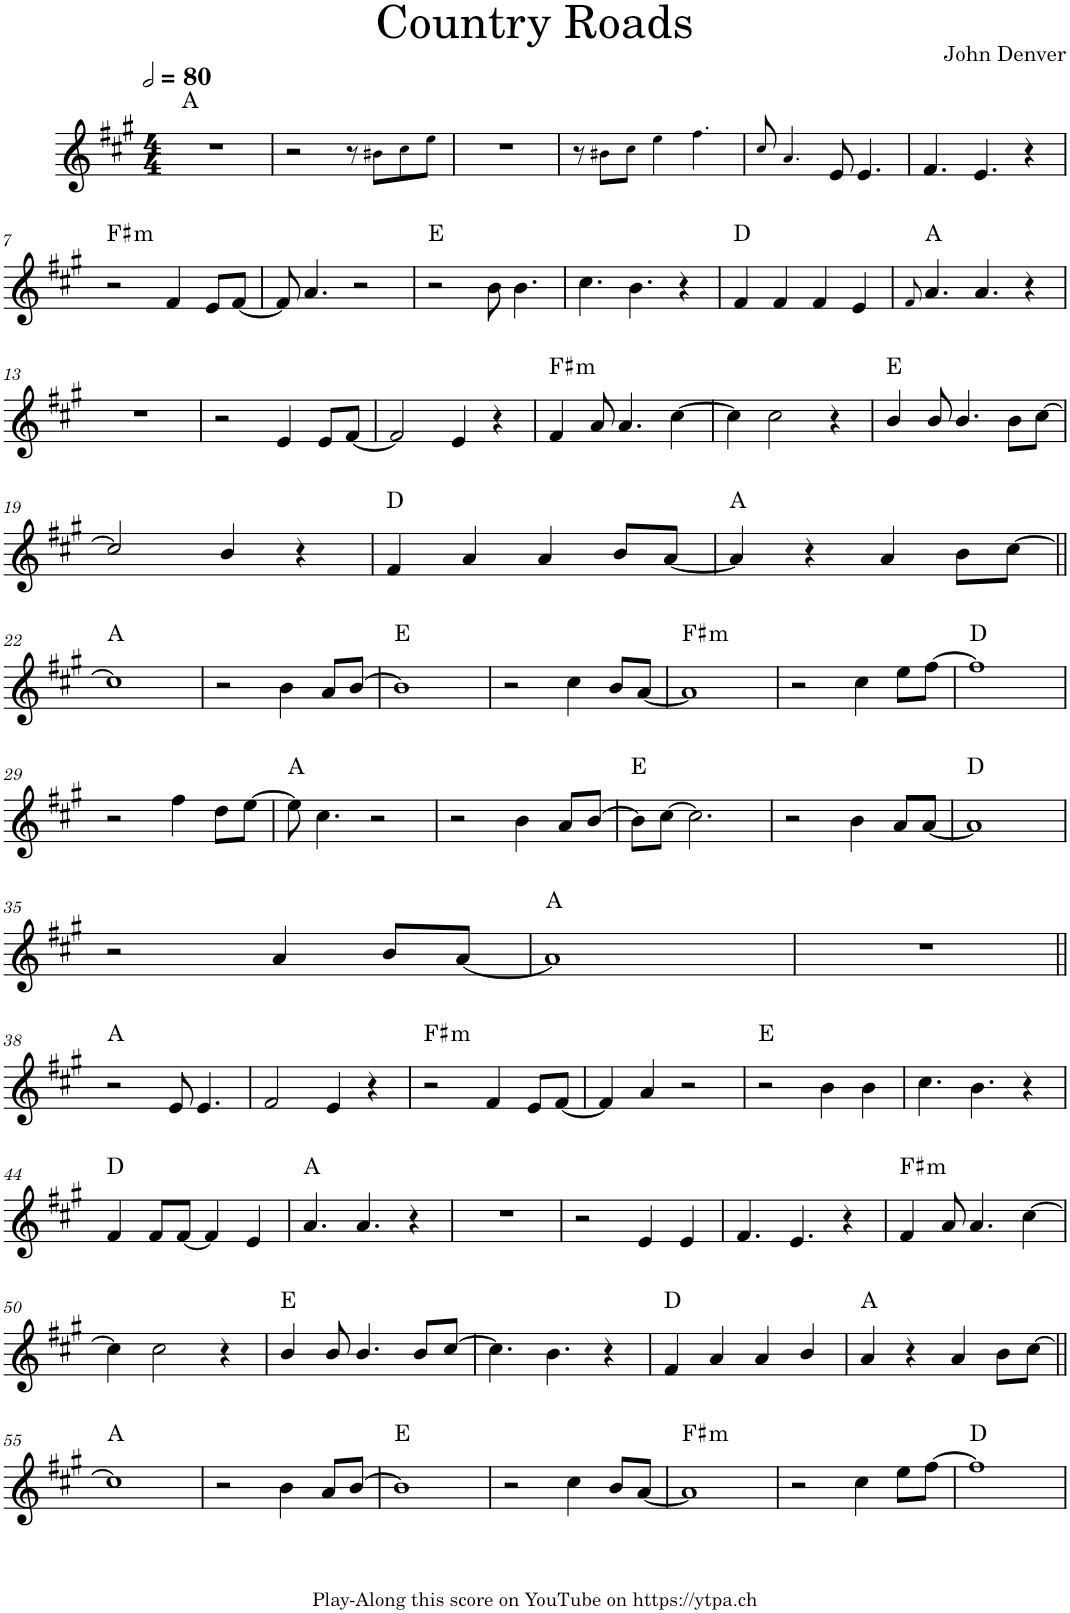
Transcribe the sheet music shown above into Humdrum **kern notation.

**kern	**harte
*part1	*part1
*staff1	*
*I"Piano	*
*I'Pno.	*
*clefG2	*
*k[f#c#g#]	*
*M4/4	*
*MM160	*
=1	=1
1r	A:maj
=2	=2
2r	.
8r	.
8b#X!\L	.
8cc#!\	.
8ee!\J	.
=3	=3
1r	.
=4	=4
8r	.
8b#X!\L	.
8cc#!\J	.
4ee!\	.
4.ff#!\	.
=5	=5
8cc#!/	.
4.a!/	.
8e/	.
4.e/	.
=6	=6
4.f#/	.
4.e/	.
4r	.
!!LO:LB:g=z
=7	=7
!	!LO:H:kt=m
2r	F#:min
4f#/	.
8e/L	.
[8f#/J	.
=8	=8
8f#/]	.
4.a/	.
2r	.
=9	=9
2r	E:maj
8b\	.
4.b\	.
=10	=10
4.cc#\	.
4.b\	.
4r	.
=11	=11
4f#/	D:maj
4f#/	.
4f#/	.
4e/	.
=12	=12
8qf#/	.
4.a/	A:maj
4.a/	.
4r	.
!!LO:LB:g=z
=13	=13
1r	.
=14	=14
2r	.
4e/	.
8e/L	.
[8f#/J	.
=15	=15
2f#/]	.
4e/	.
4r	.
=16	=16
!	!LO:H:kt=m
4f#/	F#:min
8a/	.
4.a/	.
[4cc#\	.
=17	=17
4cc#\]	.
2cc#\	.
4r	.
=18	=18
4b/	E:maj
8b/	.
4.b/	.
8b\L	.
[8cc#\J	.
!!LO:LB:g=z
=19	=19
2cc#/]	.
4b/	.
4r	.
=20	=20
4f#/	D:maj
4a/	.
4a/	.
8b/L	.
[8a/J	.
=21	=21
4a/]	A:maj
4r	.
4a/	.
8b\L	.
[8cc#\J	.
!!LO:LB:g=z
=22||	=22||
1cc#]	A:maj
=23	=23
2r	.
4b\	.
8a/L	.
[>8b/J	.
=24	=24
1b]	E:maj
=25	=25
2r	.
4cc#\	.
8b/L	.
[8a/J	.
=26	=26
!	!LO:H:kt=m
1a]	F#:min
=27	=27
2r	.
4cc#\	.
8ee\L	.
[8ff#\J	.
=28	=28
1ff#]	D:maj
!!LO:LB:g=z
=29	=29
2r	.
4ff#\	.
8dd\L	.
[8ee\J	.
=30	=30
8ee\]	A:maj
4.cc#\	.
2r	.
=31	=31
2r	.
4b\	.
8a/L	.
[8b/J	.
=32	=32
8b\L]	E:maj
[8cc#\J	.
2.cc#\]	.
=33	=33
2r	.
4b\	.
8a/L	.
[8a/J	.
=34	=34
1a]	D:maj
!!LO:LB:g=z
=35	=35
2r	.
4a/	.
8b/L	.
[8a/J	.
=36	=36
1a]	A:maj
=37	=37
1r	.
!!LO:LB:g=z
=38||	=38||
2r	A:maj
8e/	.
4.e/	.
=39	=39
2f#/	.
4e/	.
4r	.
=40	=40
!	!LO:H:kt=m
2r	F#:min
4f#/	.
8e/L	.
[8f#/J	.
=41	=41
4f#/]	.
4a/	.
2r	.
=42	=42
2r	E:maj
4b\	.
4b\	.
=43	=43
4.cc#\	.
4.b\	.
4r	.
!!LO:LB:g=z
=44	=44
4f#/	D:maj
8f#/L	.
[8f#/J	.
4f#/]	.
4e/	.
=45	=45
4.a/	A:maj
4.a/	.
4r	.
=46	=46
1r	.
=47	=47
2r	.
4e/	.
4e/	.
=48	=48
4.f#/	.
4.e/	.
4r	.
=49	=49
!	!LO:H:kt=m
4f#/	F#:min
8a/	.
4.a/	.
[4cc#\	.
!!LO:LB:g=z
=50	=50
4cc#\]	.
2cc#\	.
4r	.
=51	=51
4b/	E:maj
8b/	.
4.b/	.
8b/L	.
[8cc#/J	.
=52	=52
4.cc#\]	.
4.b\	.
4r	.
=53	=53
4f#/	D:maj
4a/	.
4a/	.
4b/	.
=54	=54
4a/	A:maj
4r	.
4a/	.
8b\L	.
[8cc#\J	.
!!LO:LB:g=z
=55||	=55||
1cc#]	A:maj
=56	=56
2r	.
4b\	.
8a/L	.
[>8b/J	.
=57	=57
1b]	E:maj
=58	=58
2r	.
4cc#\	.
8b/L	.
[8a/J	.
=59	=59
!	!LO:H:kt=m
1a]	F#:min
=60	=60
2r	.
4cc#\	.
8ee\L	.
[8ff#\J	.
=61	=61
1ff#]	D:maj
=	=
*-	*-
